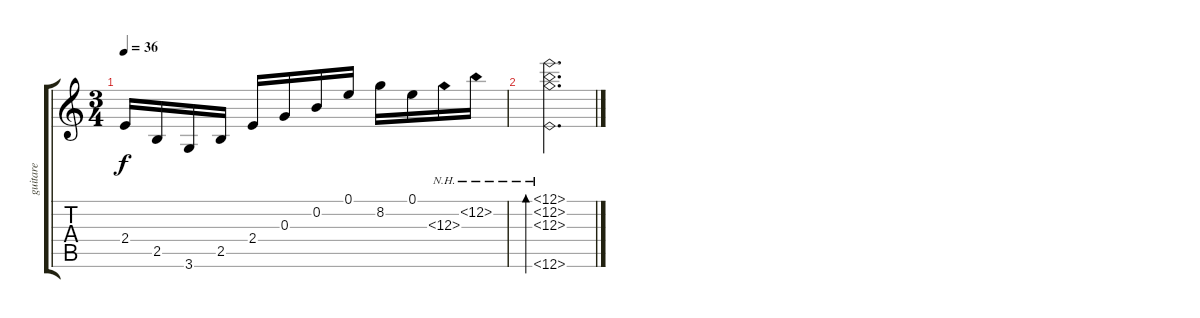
\track ("guitare" "guitare") {instrument acousticguitarnylon}
\staff {score tabs}
\tuning (E4 B3 G3 D3 A2 E2) {hide}
\ts (3 4)
\tempo 36
\clef g2
\ks c
2.4.16{dy f} 2.5.16 3.6.16 2.5.16 2.4.16 0.3.16 0.2.16 0.1.16 8.2.16 0.1.16 12.3{nh}.16 12.2{nh}.16 |
(12.1{nh} 12.2{nh} 12.3{nh} 12.6{nh}).2{d bd 240}
